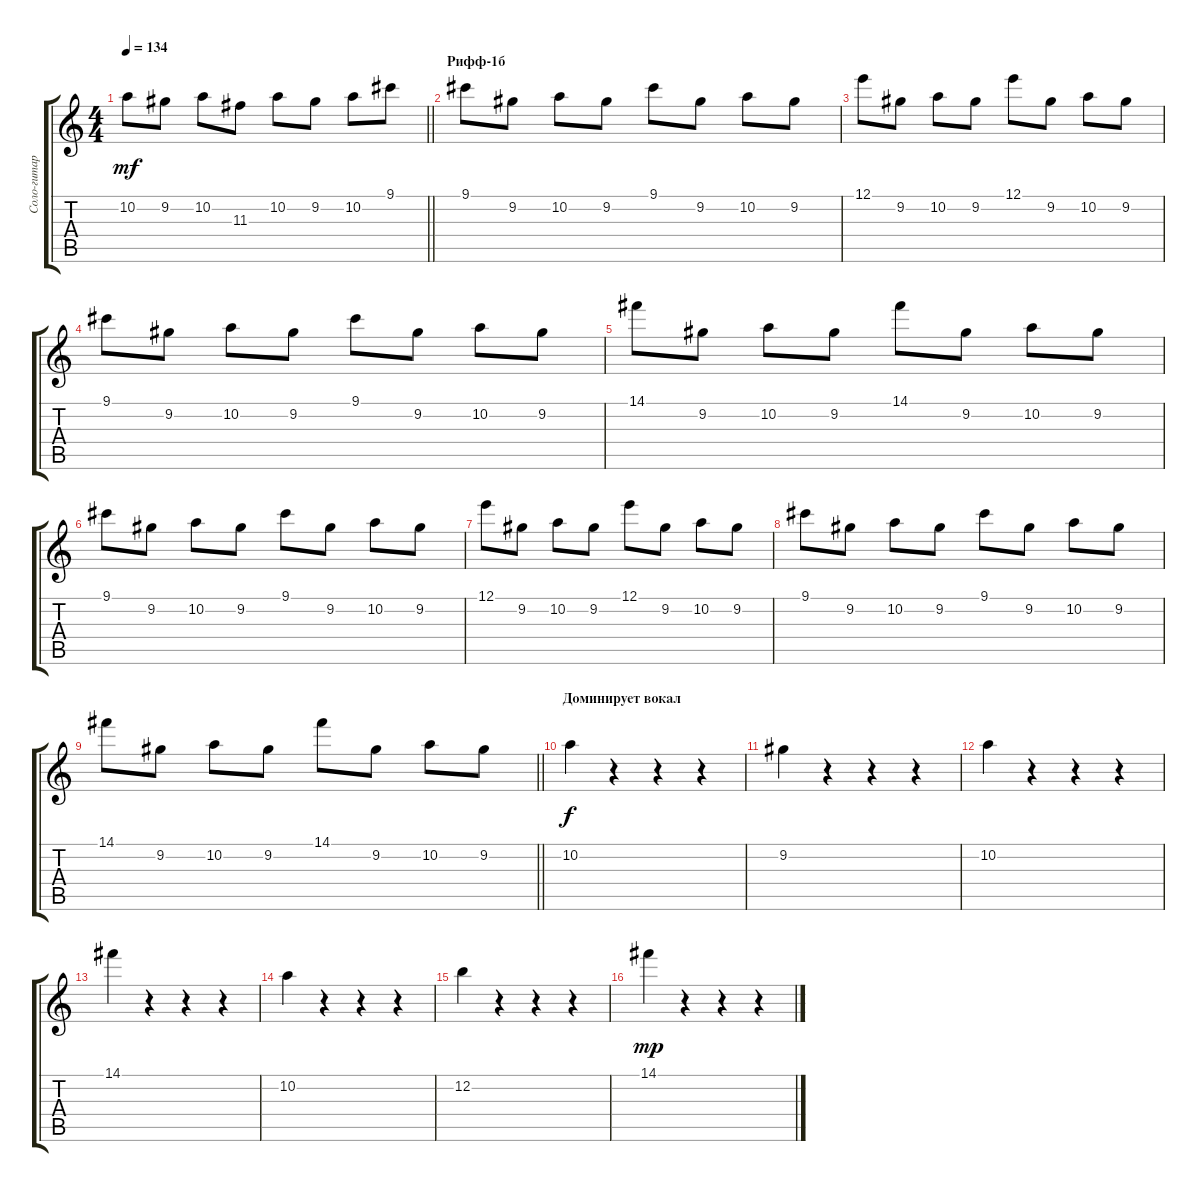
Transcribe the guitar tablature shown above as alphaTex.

\track ("Соло-гитара" "Соло-гитар") {instrument acousticguitarsteel}
\staff {score tabs}
\tuning (E4 B3 G3 D3 A2 E2) {hide}
\ts (4 4)
\tempo 134
\clef g2
\barLineRight lightlight
\ks c
10.2.8{dy mf} 9.2.8 10.2.8 11.3.8 10.2.8 9.2.8 10.2.8 9.1.8 |
\section ("" "Рифф-1б")
9.1.8 9.2.8 10.2.8 9.2.8 9.1.8 9.2.8 10.2.8 9.2.8 |
12.1.8 9.2.8 10.2.8 9.2.8 12.1.8 9.2.8 10.2.8 9.2.8 |
9.1.8 9.2.8 10.2.8 9.2.8 9.1.8 9.2.8 10.2.8 9.2.8 |
14.1.8 9.2.8 10.2.8 9.2.8 14.1.8 9.2.8 10.2.8 9.2.8 |
9.1.8 9.2.8 10.2.8 9.2.8 9.1.8 9.2.8 10.2.8 9.2.8 |
12.1.8 9.2.8 10.2.8 9.2.8 12.1.8 9.2.8 10.2.8 9.2.8 |
9.1.8 9.2.8 10.2.8 9.2.8 9.1.8 9.2.8 10.2.8 9.2.8 |
\barLineRight lightlight
14.1.8 9.2.8 10.2.8 9.2.8 14.1.8 9.2.8 10.2.8 9.2.8 |
\section ("" "Доминирует вокал")
10.2.4{dy f} r.4 r.4 r.4 |
9.2.4 r.4 r.4 r.4 |
10.2.4 r.4 r.4 r.4 |
14.1.4 r.4 r.4 r.4 |
10.2.4 r.4 r.4 r.4 |
12.2.4 r.4 r.4 r.4 |
14.1.4{dy mp} r.4 r.4 r.4
